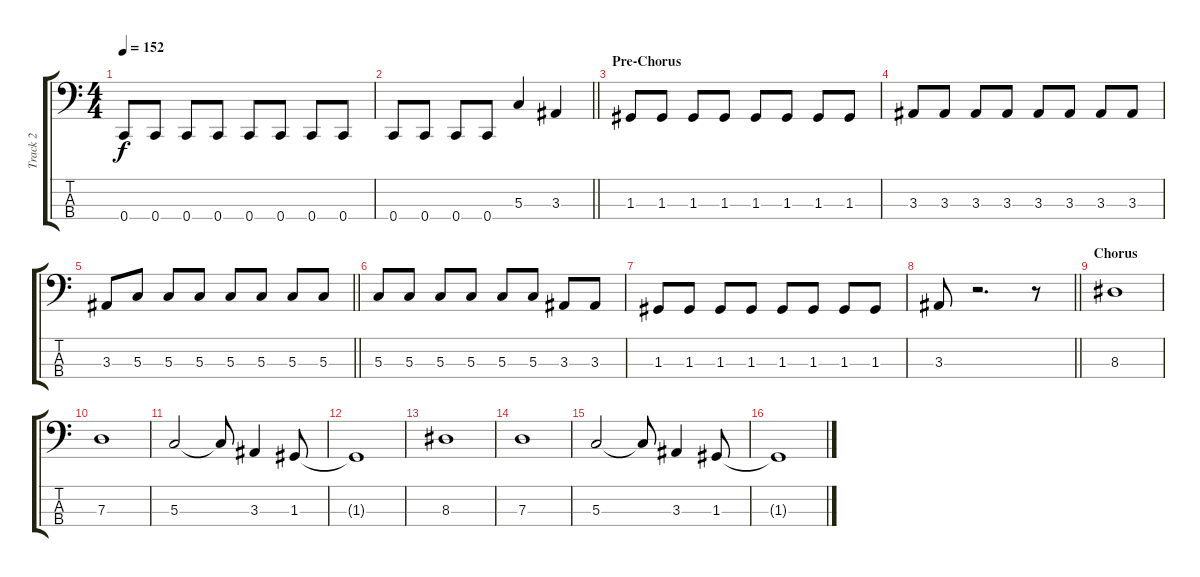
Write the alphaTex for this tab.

\track ("Track 2" "Track 2") {instrument electricbassfinger}
\staff {score tabs}
\tuning (F2 C2 G1 C1) {hide}
\ts (4 4)
\tempo 152
\clef f4
\ks c
0.4.8{dy f} 0.4.8 0.4.8 0.4.8 0.4.8 0.4.8 0.4.8 0.4.8 |
\barLineRight lightlight
0.4.8 0.4.8 0.4.8 0.4.8 5.3.4 3.3.4 |
\section ("" "Pre-Chorus")
1.3.8 1.3.8 1.3.8 1.3.8 1.3.8 1.3.8 1.3.8 1.3.8 |
3.3.8 3.3.8 3.3.8 3.3.8 3.3.8 3.3.8 3.3.8 3.3.8 |
\barLineRight lightlight
3.3.8 5.3.8 5.3.8 5.3.8 5.3.8 5.3.8 5.3.8 5.3.8 |
5.3.8 5.3.8 5.3.8 5.3.8 5.3.8 5.3.8 3.3.8 3.3.8 |
1.3.8 1.3.8 1.3.8 1.3.8 1.3.8 1.3.8 1.3.8 1.3.8 |
\barLineRight lightlight
3.3.8 r.2{d} r.8 |
\section ("" "Chorus")
8.3.1 |
7.3.1 |
5.3.2 5.3{t}.8 3.3.4 1.3.8 |
1.3{t}.1 |
8.3.1 |
7.3.1 |
5.3.2 5.3{t}.8 3.3.4 1.3.8 |
1.3{t}.1
